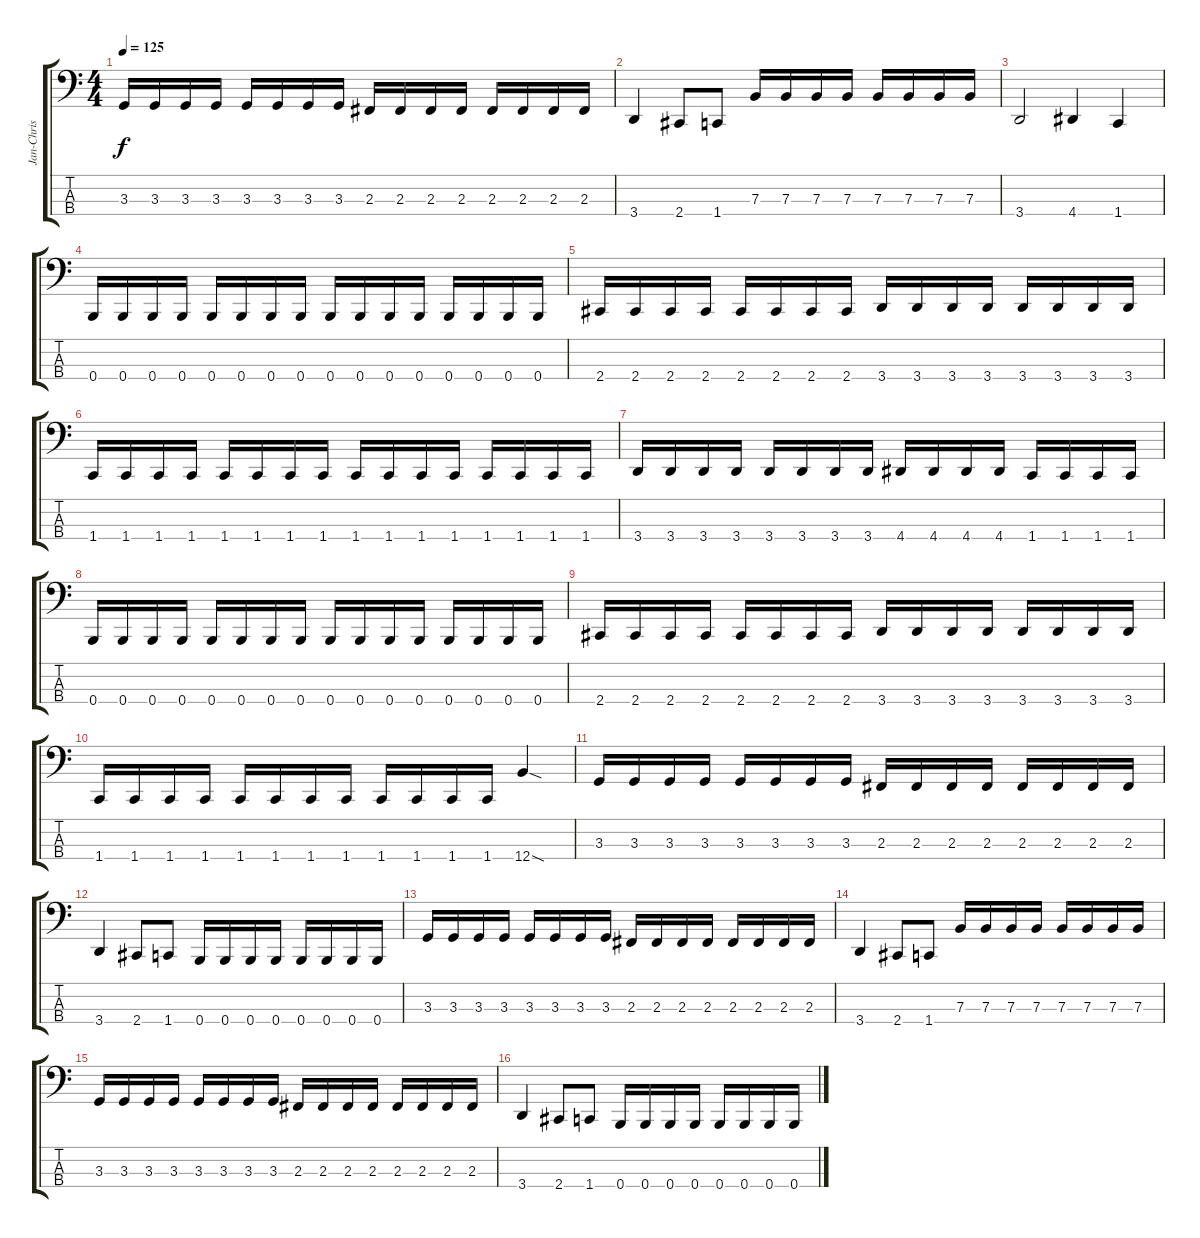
\track ("Jan-Chris" "Jan-Chris") {instrument electricbasspick}
\staff {score tabs}
\tuning (D2 A1 E1 B0) {hide}
\ts (4 4)
\tempo 125
\clef f4
\ks c
3.3.16{dy f} 3.3.16 3.3.16 3.3.16 3.3.16 3.3.16 3.3.16 3.3.16 2.3.16 2.3.16 2.3.16 2.3.16 2.3.16 2.3.16 2.3.16 2.3.16 |
3.4.4 2.4.8 1.4.8 7.3.16 7.3.16 7.3.16 7.3.16 7.3.16 7.3.16 7.3.16 7.3.16 |
3.4.2 4.4.4 1.4.4 |
0.4.16 0.4.16 0.4.16 0.4.16 0.4.16 0.4.16 0.4.16 0.4.16 0.4.16 0.4.16 0.4.16 0.4.16 0.4.16 0.4.16 0.4.16 0.4.16 |
2.4.16 2.4.16 2.4.16 2.4.16 2.4.16 2.4.16 2.4.16 2.4.16 3.4.16 3.4.16 3.4.16 3.4.16 3.4.16 3.4.16 3.4.16 3.4.16 |
1.4.16 1.4.16 1.4.16 1.4.16 1.4.16 1.4.16 1.4.16 1.4.16 1.4.16 1.4.16 1.4.16 1.4.16 1.4.16 1.4.16 1.4.16 1.4.16 |
3.4.16 3.4.16 3.4.16 3.4.16 3.4.16 3.4.16 3.4.16 3.4.16 4.4.16 4.4.16 4.4.16 4.4.16 1.4.16 1.4.16 1.4.16 1.4.16 |
0.4.16 0.4.16 0.4.16 0.4.16 0.4.16 0.4.16 0.4.16 0.4.16 0.4.16 0.4.16 0.4.16 0.4.16 0.4.16 0.4.16 0.4.16 0.4.16 |
2.4.16 2.4.16 2.4.16 2.4.16 2.4.16 2.4.16 2.4.16 2.4.16 3.4.16 3.4.16 3.4.16 3.4.16 3.4.16 3.4.16 3.4.16 3.4.16 |
1.4.16 1.4.16 1.4.16 1.4.16 1.4.16 1.4.16 1.4.16 1.4.16 1.4.16 1.4.16 1.4.16 1.4.16 12.4{sod}.4 |
3.3.16 3.3.16 3.3.16 3.3.16 3.3.16 3.3.16 3.3.16 3.3.16 2.3.16 2.3.16 2.3.16 2.3.16 2.3.16 2.3.16 2.3.16 2.3.16 |
3.4.4 2.4.8 1.4.8 0.4.16 0.4.16 0.4.16 0.4.16 0.4.16 0.4.16 0.4.16 0.4.16 |
3.3.16 3.3.16 3.3.16 3.3.16 3.3.16 3.3.16 3.3.16 3.3.16 2.3.16 2.3.16 2.3.16 2.3.16 2.3.16 2.3.16 2.3.16 2.3.16 |
3.4.4 2.4.8 1.4.8 7.3.16 7.3.16 7.3.16 7.3.16 7.3.16 7.3.16 7.3.16 7.3.16 |
3.3.16 3.3.16 3.3.16 3.3.16 3.3.16 3.3.16 3.3.16 3.3.16 2.3.16 2.3.16 2.3.16 2.3.16 2.3.16 2.3.16 2.3.16 2.3.16 |
3.4.4 2.4.8 1.4.8 0.4.16 0.4.16 0.4.16 0.4.16 0.4.16 0.4.16 0.4.16 0.4.16
